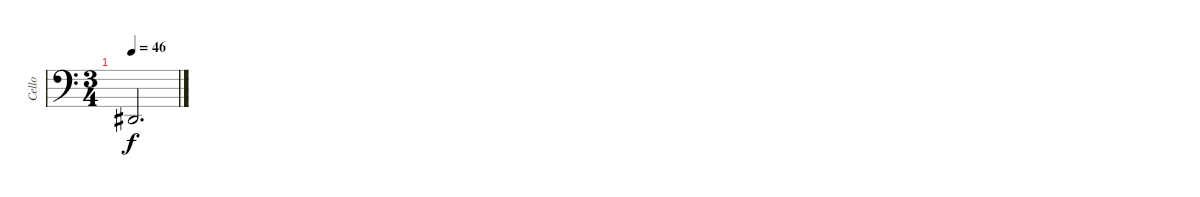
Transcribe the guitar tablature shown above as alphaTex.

\track ("Cello" "Cello") {instrument stringensemble1}
\staff {score}
\tuning (A2 D2 G1 C1) {hide}
\ts (3 4)
\tempo 46
\clef f4
\ks aminor
1.2{t}.2{d dy f}
